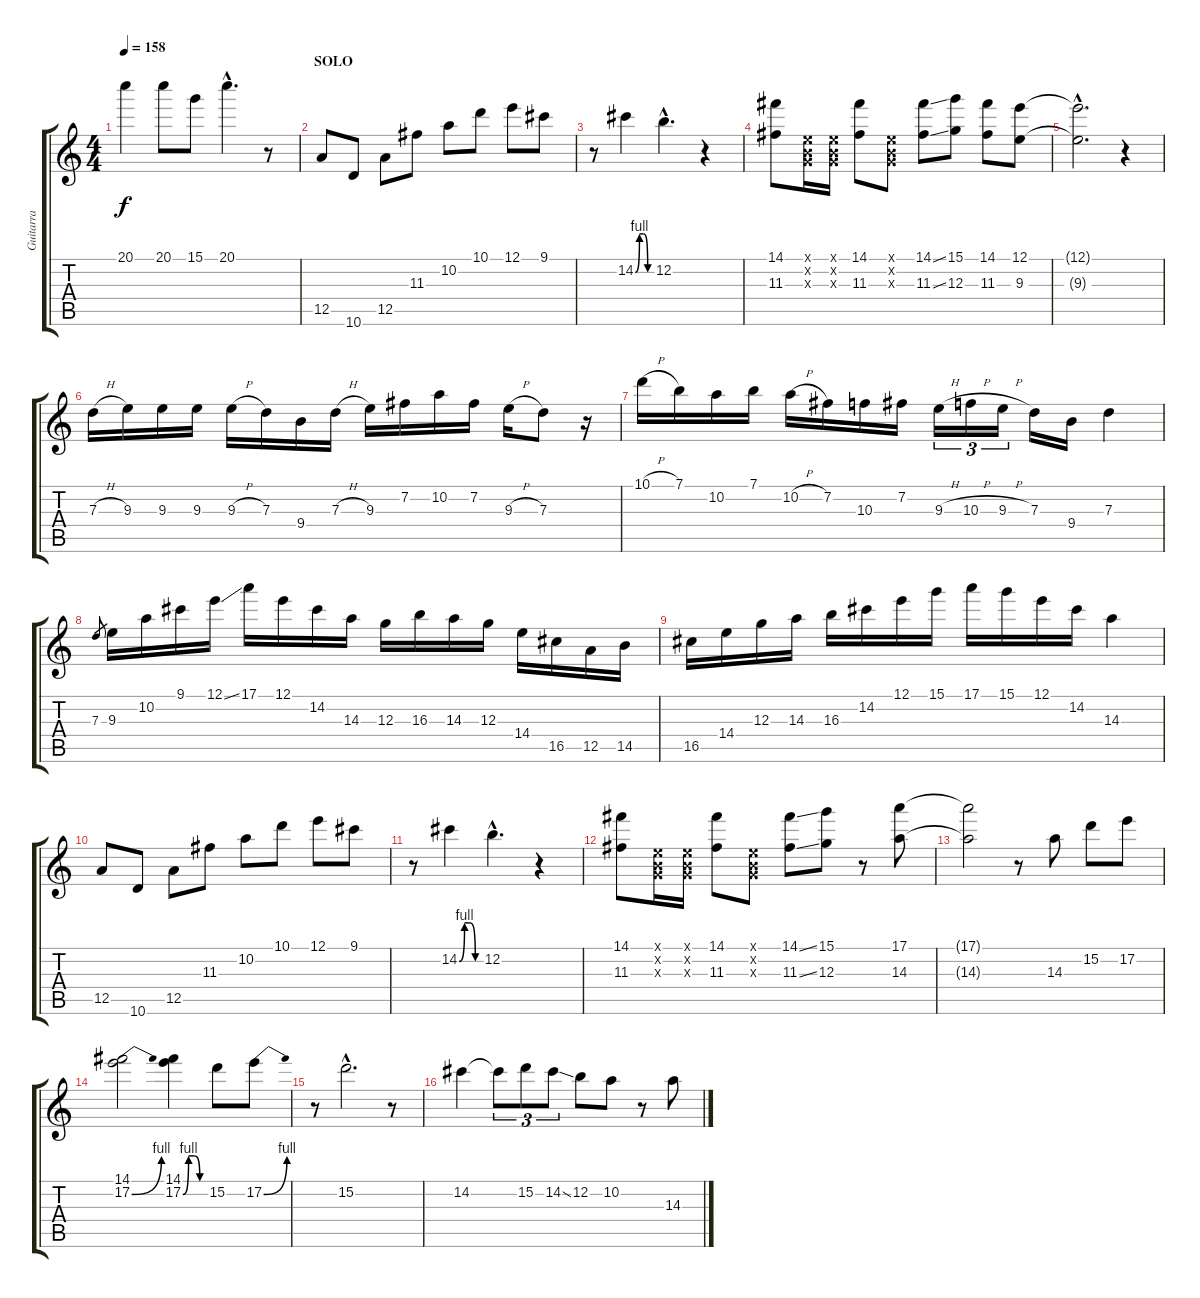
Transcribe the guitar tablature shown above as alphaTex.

\track ("Guitarra" "Guitarra") {instrument distortionguitar}
\staff {score tabs}
\tuning (E4 B3 G3 D3 A2 E2) {hide}
\ts (4 4)
\tempo 158
\clef g2
\ks c
20.1{t}.4{dy f} 20.1.8 15.1.8 20.1{hac}.4{d} r.8 |
\section ("" "SOLO")
12.5.8 10.6.8 12.5.8 11.3.8 10.2.8 10.1.8 12.1.8 9.1.8 |
r.8 14.2{be (custom 0 0 15 4 30 4 45 0 60 0)}.4 12.2{hac}.4{d} r.4 |
(14.1 11.3).8 (0.1{x} 0.2{x} 0.3{x}).16 (0.1{x} 0.2{x} 0.3{x}).16 (14.1 11.3).8 (0.1{x} 0.2{x} 0.3{x}).8 (14.1{ss} 11.3{ss}).8 (15.1 12.3).8 (14.1 11.3).8 (12.1 9.3).8 |
(12.1{hac t} 9.3{hac t}).2{d} r.4 |
7.3{h}.16 9.3.16 9.3.16 9.3.16 9.3{h}.16 7.3.16 9.4.16 7.3{h}.16 9.3.16 7.2.16 10.2.16 7.2.16 9.3{h}.16 7.3.8 r.16 |
10.1{h}.16 7.1.16 10.2.16 7.1.16 10.2{h}.16 7.2.16 10.3.16 7.2.16 9.3{h}.16{tu (3 2)} 10.3{h}.16{tu (3 2)} 9.3{h}.16{tu (3 2)} 7.3.16 9.4.16 7.3.4 |
7.3.8{gr} 9.3.16 10.2.16 9.1.16 12.1{ss}.16 17.1.16 12.1.16 14.2.16 14.3.16 12.3.16 16.3.16 14.3.16 12.3.16 14.4.16 16.5.16 12.5.16 14.5.16 |
16.5.16 14.4.16 12.3.16 14.3.16 16.3.16 14.2.16 12.1.16 15.1.16 17.1.16 15.1.16 12.1.16 14.2.16 14.3.4 |
12.5.8 10.6.8 12.5.8 11.3.8 10.2.8 10.1.8 12.1.8 9.1.8 |
r.8 14.2{be (custom 0 0 15 4 30 4 45 0 60 0)}.4 12.2{hac}.4{d} r.4 |
(14.1 11.3).8 (0.1{x} 0.2{x} 0.3{x}).16 (0.1{x} 0.2{x} 0.3{x}).16 (14.1 11.3).8 (0.1{x} 0.2{x} 0.3{x}).8 (14.1{ss} 11.3{ss}).8 (15.1 12.3).8 r.8 (17.1 14.3).8 |
(17.1{t} 14.3{t}).2 r.8 14.3.8 15.2.8 17.2.8 |
(14.1 17.2{be (bend 0 0 60 4)}).2 (14.1 17.2{be (custom 0 0 15 4 30 4 45 0 60 0)}).4 15.2.8 17.2{be (bend 0 0 60 4)}.8 |
r.8 15.2{hac}.2{d} r.8 |
14.2.4 14.2{t}.8{tu (3 2)} 15.2.8{tu (3 2)} 14.2{ss}.8{tu (3 2)} 12.2.8 10.2.8 r.8 14.3.8
